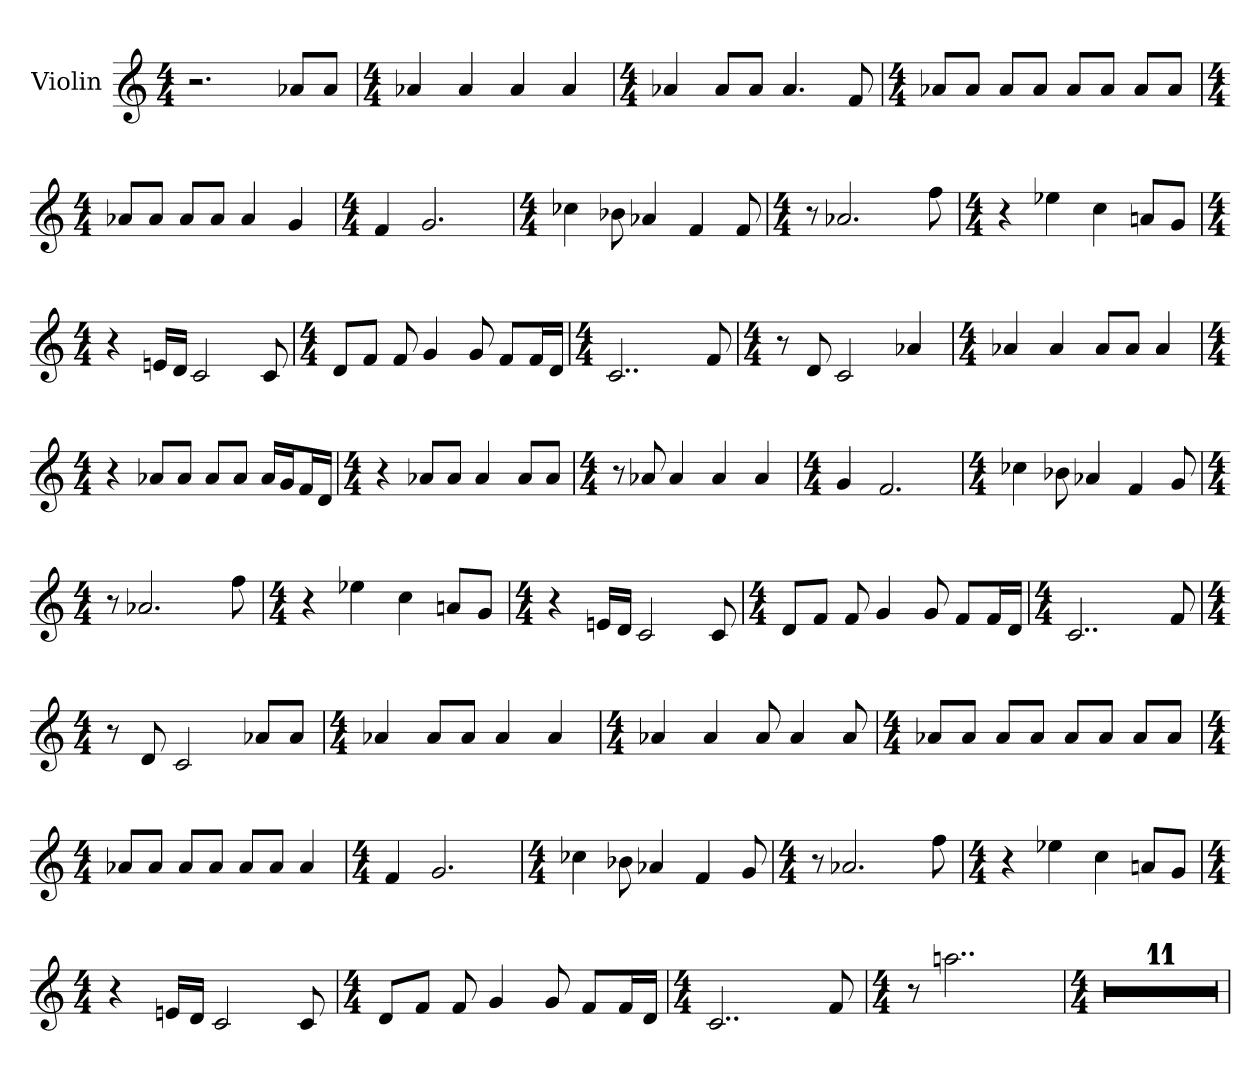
**kern
*part1
*staff1
*I"Violin
*I'Vln
*M4/4
=
2.r
8a-XL
8a-J
=
*M4/4
4a-X
4a-
4a-
4a-
=
*M4/4
4a-X
8a-L
8a-J
4.a-
8f
=
*M4/4
8a-XL
8a-J
8a-L
8a-J
8a-L
8a-J
8a-L
8a-J
=
*M4/4
8a-XL
8a-J
8a-L
8a-J
4a-
4g
=
*M4/4
4f
2.g
=
*M4/4
4cc-X
8b-X
4a-X
4f
8f
=
*M4/4
8r
2.a-X
8ff
=
*M4/4
4r
4ee-X
4cc
8anL
8gJ
=
*M4/4
4r
16enLL
16dJJ
2c
8c
=
*M4/4
8dL
8fJ
8f
4g
8g
8fL
16fL
16dJJ
=
*M4/4
2..c
8f
=
*M4/4
8r
8d
2c
4a-X
=
*M4/4
4a-X
4a-
8a-L
8a-J
4a-
=
*M4/4
4r
8a-XL
8a-J
8a-L
8a-J
16a-LL
16gJ
16fL
16dJJ
=
*M4/4
4r
8a-XL
8a-J
4a-
8a-L
8a-J
=
*M4/4
8r
8a-X
4a-
4a-
4a-
=
*M4/4
4g
2.f
=
*M4/4
4cc-X
8b-X
4a-X
4f
8g
=
*M4/4
8r
2.a-X
8ff
=
*M4/4
4r
4ee-X
4cc
8anL
8gJ
=
*M4/4
4r
16enLL
16dJJ
2c
8c
=
*M4/4
8dL
8fJ
8f
4g
8g
8fL
16fL
16dJJ
=
*M4/4
2..c
8f
=
*M4/4
8r
8d
2c
8a-XL
8a-J
=
*M4/4
4a-X
8a-L
8a-J
4a-
4a-
=
*M4/4
4a-X
4a-
8a-
4a-
8a-
=
*M4/4
8a-XL
8a-J
8a-L
8a-J
8a-L
8a-J
8a-L
8a-J
=
*M4/4
8a-XL
8a-J
8a-L
8a-J
8a-L
8a-J
4a-
=
*M4/4
4f
2.g
=
*M4/4
4cc-X
8b-X
4a-X
4f
8g
=
*M4/4
8r
2.a-X
8ff
=
*M4/4
4r
4ee-X
4cc
8anL
8gJ
=
*M4/4
4r
16enLL
16dJJ
2c
8c
=
*M4/4
8dL
8fJ
8f
4g
8g
8fL
16fL
16dJJ
=
*M4/4
2..c
8f
=
*M4/4
8r
2..aan
=
*M4/4
1r
=
*M4/4
1r
=
*M4/4
1r
=
*M4/4
1r
=
*M4/4
1r
=
*M4/4
1r
=
*M4/4
1r
=
*M4/4
1r
=
*M4/4
1r
=
*M4/4
1r
=
*M4/4
1r
=
*-
